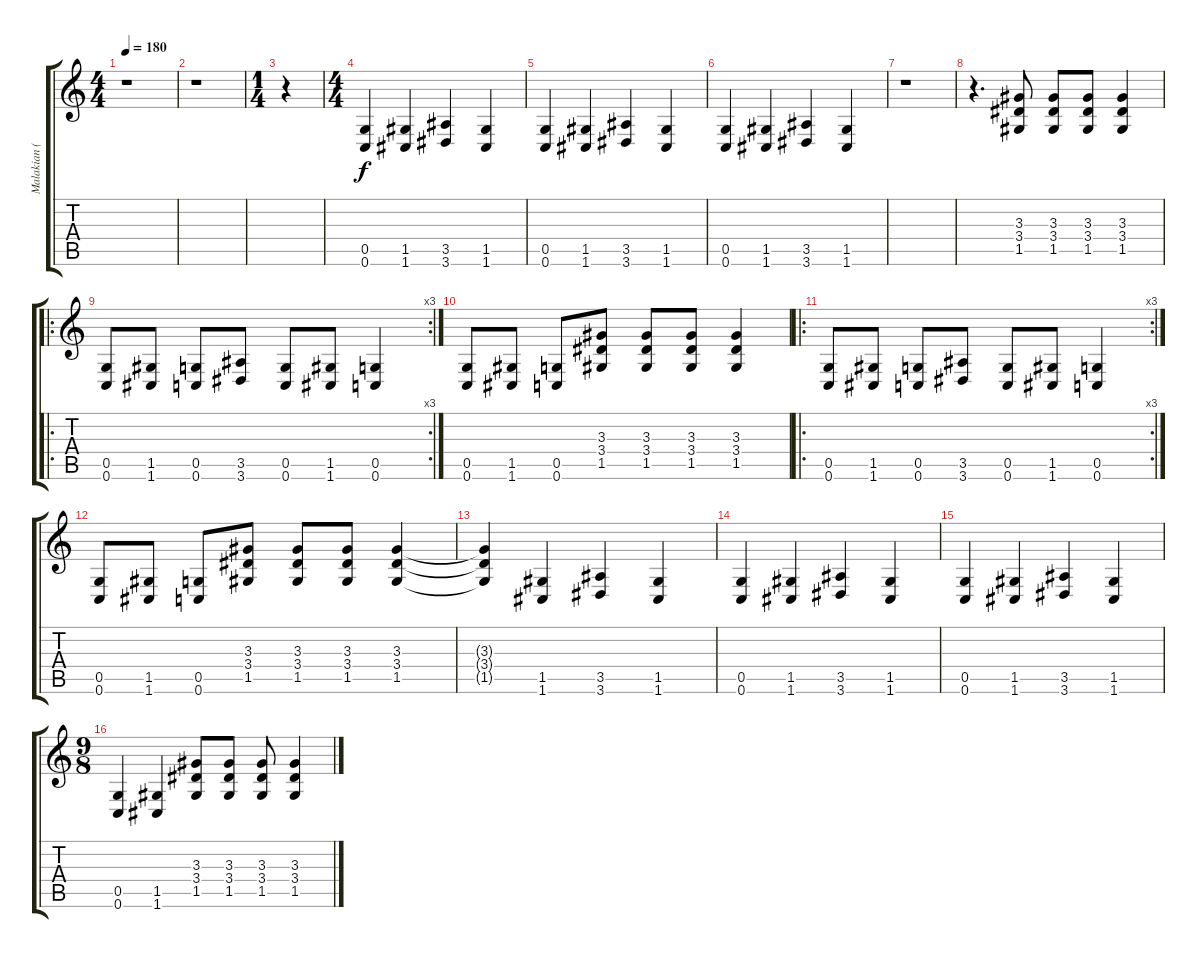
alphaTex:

\track ("Malakian (Dist.)" "Malakian (") {instrument distortionguitar}
\staff {score tabs}
\tuning (D4 A3 F3 C3 G2 C2) {hide}
\ts (4 4)
\tempo 180
\clef g2
\ks c
r.1{dy f} |
r.1 |
\ts (1 4)
r.4 |
\ts (4 4)
(0.5 0.6).4 (1.5 1.6).4 (3.5 3.6).4 (1.5 1.6).4 |
(0.5 0.6).4 (1.5 1.6).4 (3.5 3.6).4 (1.5 1.6).4 |
(0.5 0.6).4 (1.5 1.6).4 (3.5 3.6).4 (1.5 1.6).4 |
r.1 |
r.4{d} (3.3 3.4 1.5).8 (3.3 3.4 1.5).8 (3.3 3.4 1.5).8 (3.3 3.4 1.5).4 |
\ro
\rc 3
(0.5 0.6).8 (1.5 1.6).8 (0.5 0.6).8 (3.5 3.6).8 (0.5 0.6).8 (1.5 1.6).8 (0.5 0.6).4 |
(0.5 0.6).8 (1.5 1.6).8 (0.5 0.6).8 (3.3 3.4 1.5).8 (3.3 3.4 1.5).8 (3.3 3.4 1.5).8 (3.3 3.4 1.5).4 |
\ro
\rc 3
(0.5 0.6).8 (1.5 1.6).8 (0.5 0.6).8 (3.5 3.6).8 (0.5 0.6).8 (1.5 1.6).8 (0.5 0.6).4 |
(0.5 0.6).8 (1.5 1.6).8 (0.5 0.6).8 (3.3 3.4 1.5).8 (3.3 3.4 1.5).8 (3.3 3.4 1.5).8 (3.3 3.4 1.5).4 |
(3.3{t} 3.4{t} 1.5{t}).4 (1.5 1.6).4 (3.5 3.6).4 (1.5 1.6).4 |
(0.5 0.6).4 (1.5 1.6).4 (3.5 3.6).4 (1.5 1.6).4 |
(0.5 0.6).4 (1.5 1.6).4 (3.5 3.6).4 (1.5 1.6).4 |
\ts (9 8)
(0.5 0.6).4 (1.5 1.6).4 (3.3 3.4 1.5).8 (3.3 3.4 1.5).8 (3.3 3.4 1.5).8 (3.3 3.4 1.5).4
